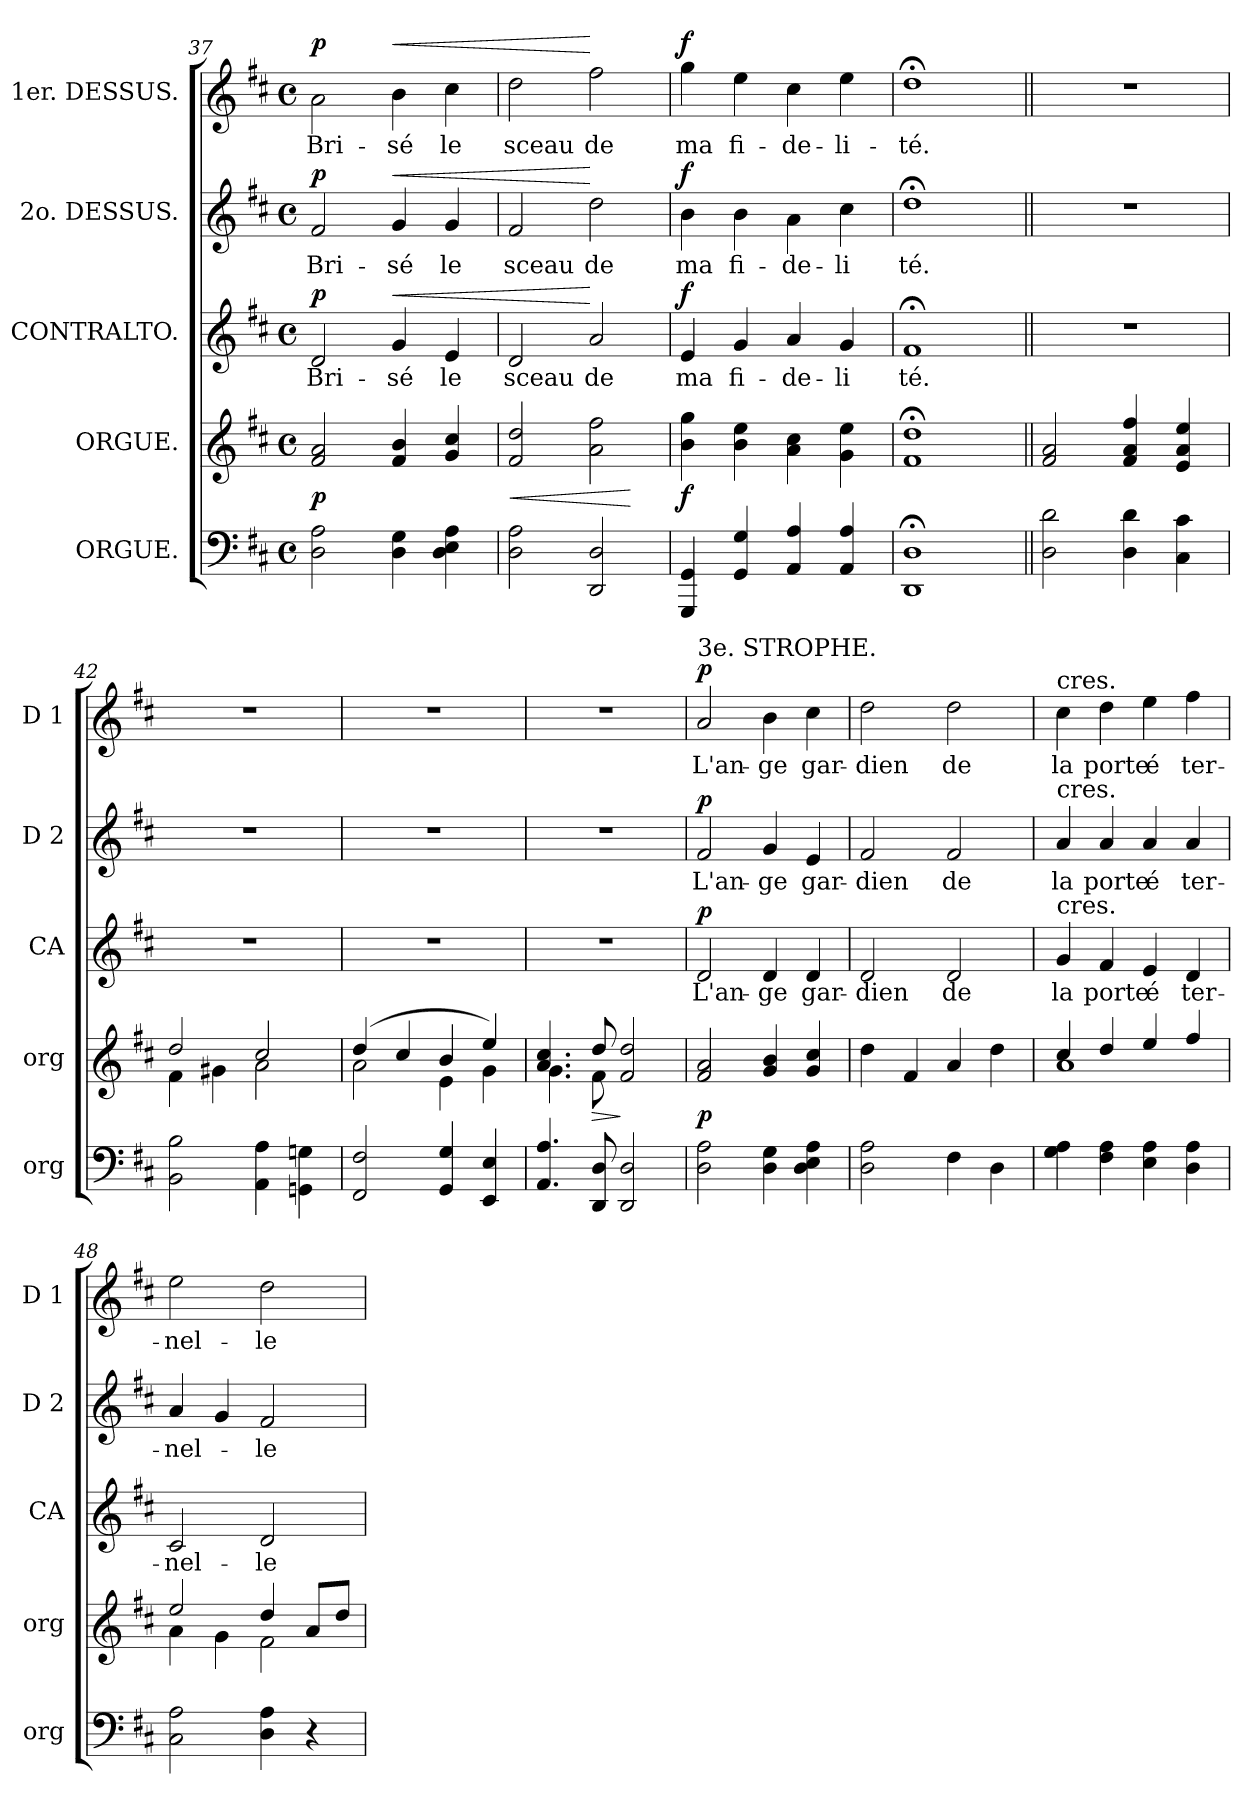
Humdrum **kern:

**kern	**kern	**dynam	**kern	**text	**dynam	**kern	**text	**dynam	**kern	**text	**dynam
*part5	*part4	*part4	*part3	*part3	*part3	*part2	*part2	*part2	*part1	*part1	*part1
*staff5	*staff4	*staff4	*staff3	*staff3	*staff3	*staff2	*staff2	*staff2	*staff1	*staff1	*staff1
*I"ORGUE.	*I"ORGUE.	*	*I"CONTRALTO.	*	*	*I"2o. DESSUS.	*	*	*I"1er. DESSUS.	*	*
*I'org	*I'org	*	*I'CA	*	*	*I'D 2	*	*	*I'D 1	*	*
*clefF4	*clefG2	*	*clefG2	*	*	*clefG2	*	*	*clefG2	*	*
*k[f#c#]	*k[f#c#]	*	*k[f#c#]	*	*	*k[f#c#]	*	*	*k[f#c#]	*	*
*D:	*D:	*	*D:	*	*	*D:	*	*	*D:	*	*
*M4/4	*M4/4	*	*M4/4	*	*	*M4/4	*	*	*M4/4	*	*
*met(c)	*met(c)	*	*met(c)	*	*	*met(c)	*	*	*met(c)	*	*
=37	=37	=37	=37	=37	=37	=37	=37	=37	=37	=37	=37
!	!	!	!	!	!LO:DY:a	!	!	!LO:DY:a	!	!	!LO:DY:a
2D\ 2A\	2f#/ 2a/	p	2d/	Bri-	p	2f#/	Bri-	p	2a\	Bri-	p
!	!	!	!	!	!LO:HP:a	!	!	!LO:HP:a	!	!	!LO:HP:a
4D\ 4G\	4f#/ 4b/	.	4g/	-sé	<	4g/	-sé	<	4b\	-sé	<
4D\ 4E\ 4A\	4g/ 4cc#/	.	4e/	le	.	4g/	le	.	4cc#\	le	.
=38	=38	=38	=38	=38	=38	=38	=38	=38	=38	=38	=38
!	!	!LO:HP:b	!	!	!	!	!	!	!	!	!
2D\ 2A\	2f#/ 2dd/	<	2d/	sceau	.	2f#/	sceau	.	2dd\	sceau	.
2DD/ 2D/	2a\ 2ff#\	.	2a/	de	[	2dd\	de	[	2ff#\	de	[
.	.	[	.	.	.	.	.	.	.	.	.
=39	=39	=39	=39	=39	=39	=39	=39	=39	=39	=39	=39
!	!	!	!	!	!LO:DY:a	!	!	!LO:DY:a	!	!	!LO:DY:a
4GGG/ 4GG/	4b\ 4gg\	f	4e/	ma	f	4b\	ma	f	4gg\	ma	f
4GG/ 4G/	4b\ 4ee\	.	4g/	fi-	.	4b\	fi-	.	4ee\	fi-	.
4AA/ 4A/	4a\ 4cc#\	.	4a/	-de-	.	4a\	-de-	.	4cc#\	-de-	.
4AA/ 4A/	4g\ 4ee\	.	4g/	-li	.	4cc#\	-li	.	4ee\	-li-	.
=40	=40	=40	=40	=40	=40	=40	=40	=40	=40	=40	=40
1DD;< 1D;<	1f#; 1dd;	.	1f#;<	-té.	.	1dd;<	-té.	.	1dd;<	-té.	.
=41||	=41||	=41||	=41||	=41||	=41||	=41||	=41||	=41||	=41||	=41||	=41||
2D\ 2d\	2f#/ 2a/	.	1r	.	.	1r	.	.	1r	.	.
4D\ 4d\	4f#/ 4a/ 4ff#/	.	.	.	.	.	.	.	.	.	.
4C#\ 4c#\	4e/ 4a/ 4ee/	.	.	.	.	.	.	.	.	.	.
=42	=42	=42	=42	=42	=42	=42	=42	=42	=42	=42	=42
*	*^	*	*	*	*	*	*	*	*	*	*
2BB\ 2B\	2dd/	4f#\	.	1r	.	.	1r	.	.	1r	.	.
.	.	4g#X\	.	.	.	.	.	.	.	.	.	.
4AA\ 4A\	2cc#/	2a\	.	.	.	.	.	.	.	.	.	.
4GGn\ 4Gn\	.	.	.	.	.	.	.	.	.	.	.	.
=43	=43	=43	=43	=43	=43	=43	=43	=43	=43	=43	=43	=43
2FF#/ 2F#/	(4dd/	2a\	.	1r	.	.	1r	.	.	1r	.	.
.	4cc#/	.	.	.	.	.	.	.	.	.	.	.
4GG/ 4G/	4b/	4e\	.	.	.	.	.	.	.	.	.	.
4EE/ 4E/	4ee/)	4g\	.	.	.	.	.	.	.	.	.	.
=44	=44	=44	=44	=44	=44	=44	=44	=44	=44	=44	=44	=44
4.AA/ 4.A/	4.a/ 4.cc#/	4.g\	.	1r	.	.	1r	.	.	1r	.	.
!	!	!	!LO:HP:b	!	!	!	!	!	!	!	!	!
8DD/ 8D/	8dd/	8f#\	>	.	.	.	.	.	.	.	.	.
2DD/ 2D/	2f#/ 2dd/	2reyy	]	.	.	.	.	.	.	.	.	.
=45	=45	=45	=45	=45	=45	=45	=45	=45	=45	=45	=45	=45
!	!	!	!	!	!	!	!	!	!	!LO:TX:a:t=3e. STROPHE.	!	!
!	!	!	!	!	!	!LO:DY:a	!	!	!LO:DY:a	!	!	!LO:DY:a
*	*v	*v	*	*	*	*	*	*	*	*	*	*
2D\ 2A\	2f#/ 2a/	p	2d/	L'an-	p	2f#/	L'an-	p	2a/	L'an-	p
4D\ 4G\	4g/ 4b/	.	4d/	-ge	.	4g/	-ge	.	4b\	-ge	.
4D\ 4E\ 4A\	4g/ 4cc#/	.	4d/	gar-	.	4e/	gar-	.	4cc#\	gar-	.
=46	=46	=46	=46	=46	=46	=46	=46	=46	=46	=46	=46
2D\ 2A\	4dd\	.	2d/	-dien	.	2f#/	-dien	.	2dd\	-dien	.
.	4f#/	.	.	.	.	.	.	.	.	.	.
4F#\	4a/	.	2d/	de	.	2f#/	de	.	2dd\	de	.
4D\	4dd\	.	.	.	.	.	.	.	.	.	.
=47	=47	=47	=47	=47	=47	=47	=47	=47	=47	=47	=47
*	*^	*	*	*	*	*	*	*	*	*	*
!	!	!	!	!	!	!	!	!	!	!LO:TX:a:t=cres.	!	!
!	!	!	!	!	!	!	!LO:TX:a:t=cres.	!	!	!	!	!
!	!	!	!	!LO:TX:a:t=cres.	!	!	!	!	!	!	!	!
4G\ 4A\	4cc#/	1a	.	4g/	la	.	4a/	la	.	4cc#\	la	.
4F#\ 4A\	4dd/	.	.	4f#/	porte	.	4a/	porte	.	4dd\	porte	.
4E\ 4A\	4ee/	.	.	4e/	-é	.	4a/	-é	.	4ee\	-é	.
4D\ 4A\	4ff#/	.	.	4d/	-ter-	.	4a/	-ter-	.	4ff#\	-ter-	.
=48	=48	=48	=48	=48	=48	=48	=48	=48	=48	=48	=48	=48
2C#\ 2A\	2ee/	4a\	.	2c#/	-nel-	.	4a/	-nel-	.	2ee\	-nel-	.
.	.	4g\	.	.	.	.	4g/	.	.	.	.	.
4D\ 4A\	4dd/	2f#\	.	2d/	-le	.	2f#/	-le	.	2dd\	-le	.
4r	8a/L	.	.	.	.	.	.	.	.	.	.	.
.	8dd/J	.	.	.	.	.	.	.	.	.	.	.
*	*v	*v	*	*	*	*	*	*	*	*	*	*
=	=	=	=	=	=	=	=	=	=	=	=
*-	*-	*-	*-	*-	*-	*-	*-	*-	*-	*-	*-
